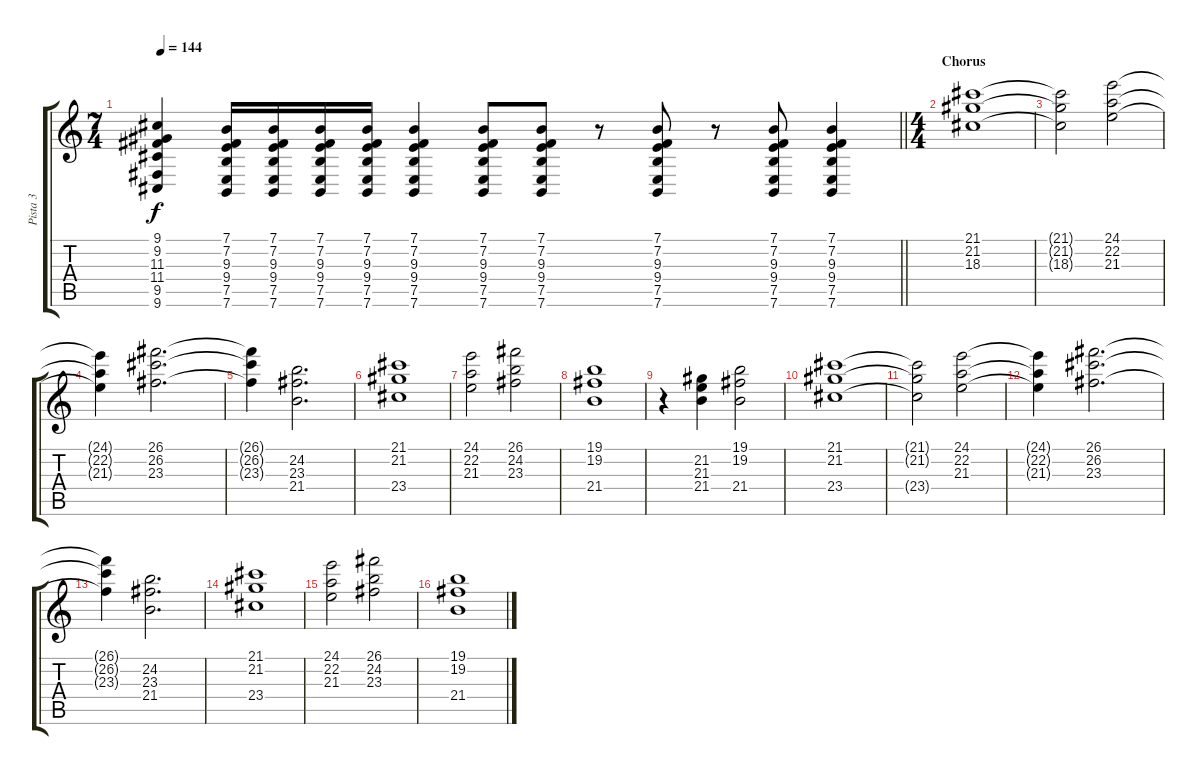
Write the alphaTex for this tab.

\track ("Pista 3" "Pista 3") {instrument synthstrings1}
\staff {score tabs}
\tuning (E4 B3 G3 D3 A2 E2) {hide}
\ts (7 4)
\tempo 144
\clef g2
\barLineRight lightlight
\ks c
(9.1 9.2 11.3 11.4 9.5 9.6).4{dy f} (7.1 7.2 9.3 9.4 7.5 7.6).16 (7.1 7.2 9.3 9.4 7.5 7.6).16 (7.1 7.2 9.3 9.4 7.5 7.6).16 (7.1 7.2 9.3 9.4 7.5 7.6).16 (7.1 7.2 9.3 9.4 7.5 7.6).4 (7.1 7.2 9.3 9.4 7.5 7.6).8 (7.1 7.2 9.3 9.4 7.5 7.6).8 r.8 (7.1 7.2 9.3 9.4 7.5 7.6).8 r.8 (7.1 7.2 9.3 9.4 7.5 7.6).8 (7.1 7.2 9.3 9.4 7.5 7.6).4 |
\ts (4 4)
\section ("" "Chorus")
(21.1 21.2 18.3).1{instrument synthstrings1} |
(21.1{t} 21.2{t} 18.3{t}).2 (24.1 22.2 21.3).2 |
(24.1{t} 22.2{t} 21.3{t}).4 (26.1 26.2 23.3).2{d} |
(26.1{t} 26.2{t} 23.3{t}).4 (24.2 23.3 21.4).2{d} |
(21.1 21.2 23.4).1 |
(24.1 22.2 21.3).2 (26.1 24.2 23.3).2 |
(19.1 19.2 21.4).1 |
r.4 (21.2 21.3 21.4).4 (19.1 19.2 21.4).2 |
(21.1 21.2 23.4).1 |
(21.1{t} 21.2{t} 23.4{t}).2 (24.1 22.2 21.3).2 |
(24.1{t} 22.2{t} 21.3{t}).4 (26.1 26.2 23.3).2{d} |
(26.1{t} 26.2{t} 23.3{t}).4 (24.2 23.3 21.4).2{d} |
(21.1 21.2 23.4).1 |
(24.1 22.2 21.3).2 (26.1 24.2 23.3).2 |
(19.1 19.2 21.4).1
